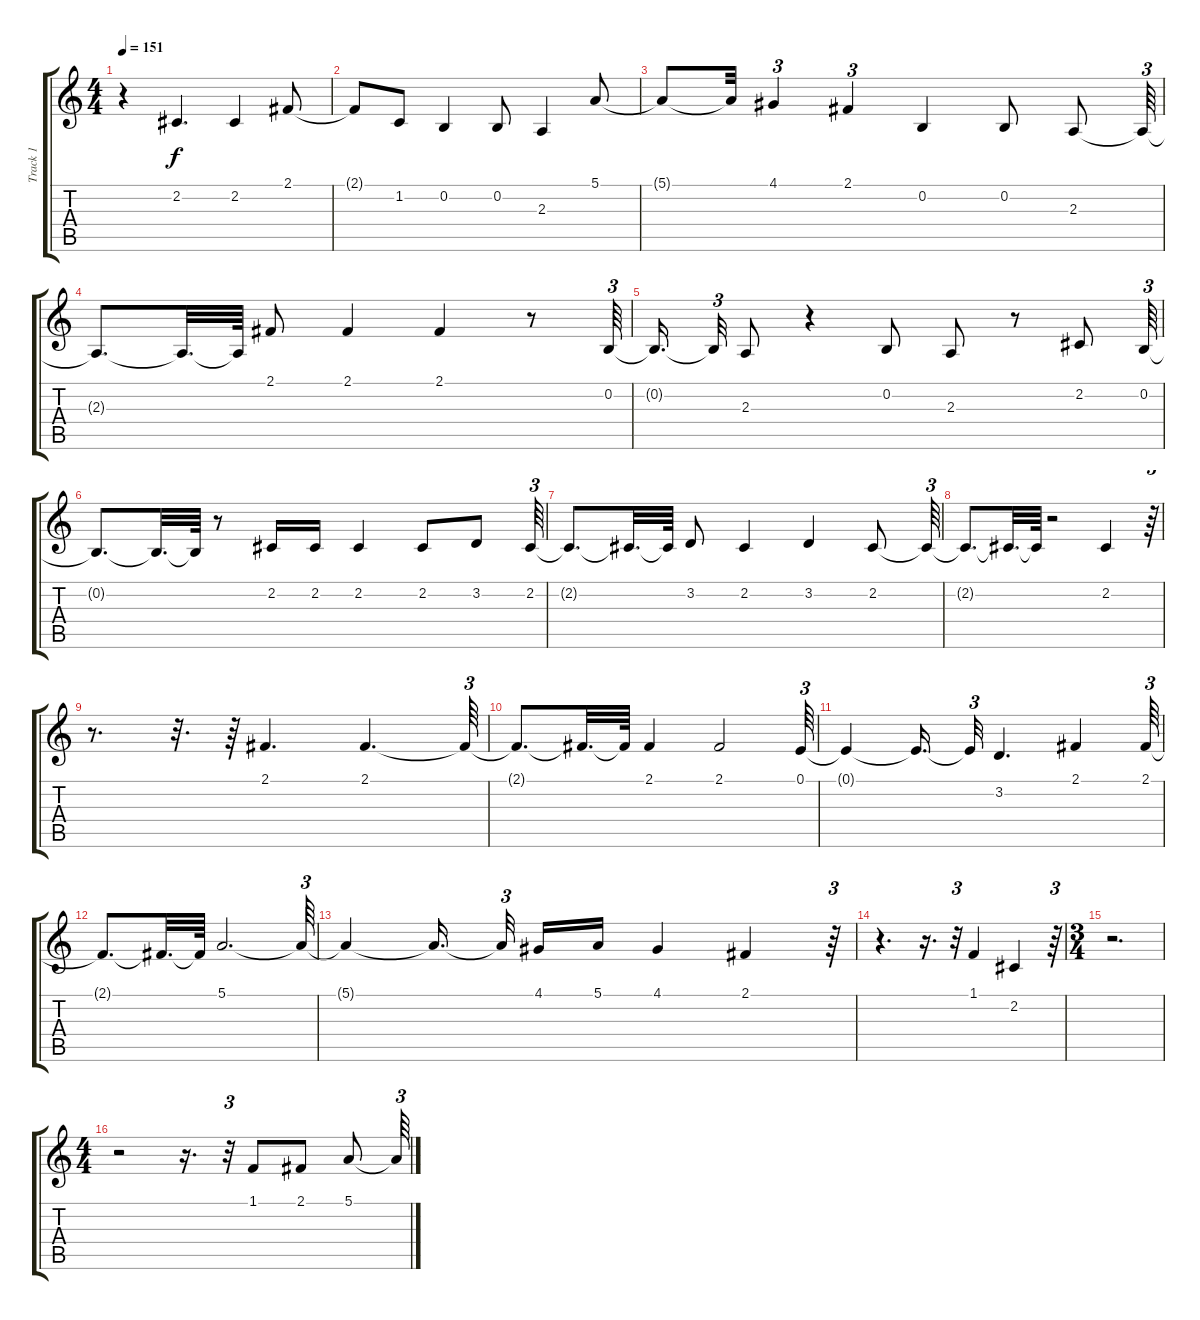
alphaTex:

\track ("Track 1" "Track 1") {mute instrument flute}
\staff {score tabs}
\tuning (E4 B3 G3 D3 A2 E2) {hide}
\ts (4 4)
\tempo 151
\clef g2
\ks c
r.4{dy f} 2.2.4{d} 2.2.4 2.1.8 |
2.1{t}.8 1.2.8 0.2.4 0.2.8 2.3.4 5.1.8 |
5.1{t}.8 5.1{t}.32 4.1.4{tu (3 2)} 2.1.4{tu (3 2)} 0.2.4 0.2.8 2.3.8 2.3{t}.64{tu (3 2)} |
2.3{t}.8{d} 2.3{t}.32{d} 2.3{t}.64 2.1.8 2.1.4 2.1.4 r.8 0.2.64{tu (3 2)} |
0.2{t}.16{d beam splitsecondary} 0.2{t}.32{tu (3 2)} 2.3.8 r.4 0.2.8 2.3.8 r.8 2.2.8 0.2.64{tu (3 2)} |
0.2{t}.8{d} 0.2{t}.32{d} 0.2{t}.64 r.8 2.2.16 2.2.16 2.2.4 2.2.8 3.2.8 2.2.64{tu (3 2)} |
2.2{t}.8{d} 2.2{t}.32{d} 2.2{t}.64 3.2.8 2.2.4 3.2.4 2.2.8 2.2{t}.64{tu (3 2)} |
2.2{t}.8{d} 2.2{t}.32{d} 2.2{t}.64 r.2 2.2.4 r.64{tu (3 2)} |
r.8{d} r.32{d} r.64 2.1.4{d} 2.1.4{d} 2.1{t}.64{tu (3 2)} |
2.1{t}.8{d} 2.1{t}.32{d} 2.1{t}.64 2.1.4 2.1.2 0.1.64{tu (3 2)} |
0.1{t}.4 0.1{t}.16{d} 0.1{t}.32{tu (3 2)} 3.2.4{d} 2.1.4 2.1.64{tu (3 2)} |
2.1{t}.8{d} 2.1{t}.32{d} 2.1{t}.64 5.1.2{d} 5.1{t}.64{tu (3 2)} |
5.1{t}.4 5.1{t}.16{d beam splitsecondary} 5.1{t}.32{tu (3 2) beam splitsecondary} 4.1.16 5.1.16 4.1.4 2.1.4 r.64{tu (3 2)} |
r.4{d} r.16{d} r.32{tu (3 2)} 1.1.4 2.2.4 r.64{tu (3 2)} |
\ts (3 4)
r.2{d} |
\ts (4 4)
r.2 r.16{d} r.32{tu (3 2)} 1.1.8 2.1.8 5.1.8 5.1{t}.64{tu (3 2)}
